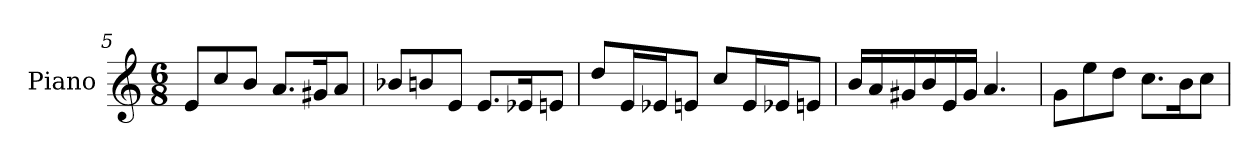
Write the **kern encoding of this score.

**kern
*part1
*staff1
*I"Piano
*I'Pno.
*clefG2
*k[]
*M6/8
=5
8e/L
8cc/
8b/J
8.a/L
16g#X/K
8a/J
=6
8b-X/L
8bn/
8e/J
8.e/L
16e-X/K
8en/J
!!LO:LB:g=z
=7
8dd/L
16e/L
16e-X/J
8en/J
8cc/L
16e/L
16e-X/J
8en/J
=8
16b/LL
16a/
16g#X/
16b/
16e/
16g#/JJ
4.a/
=9
8g\L
8ee\
8dd\J
8.cc\L
16b\K
8cc\J
=
*-
